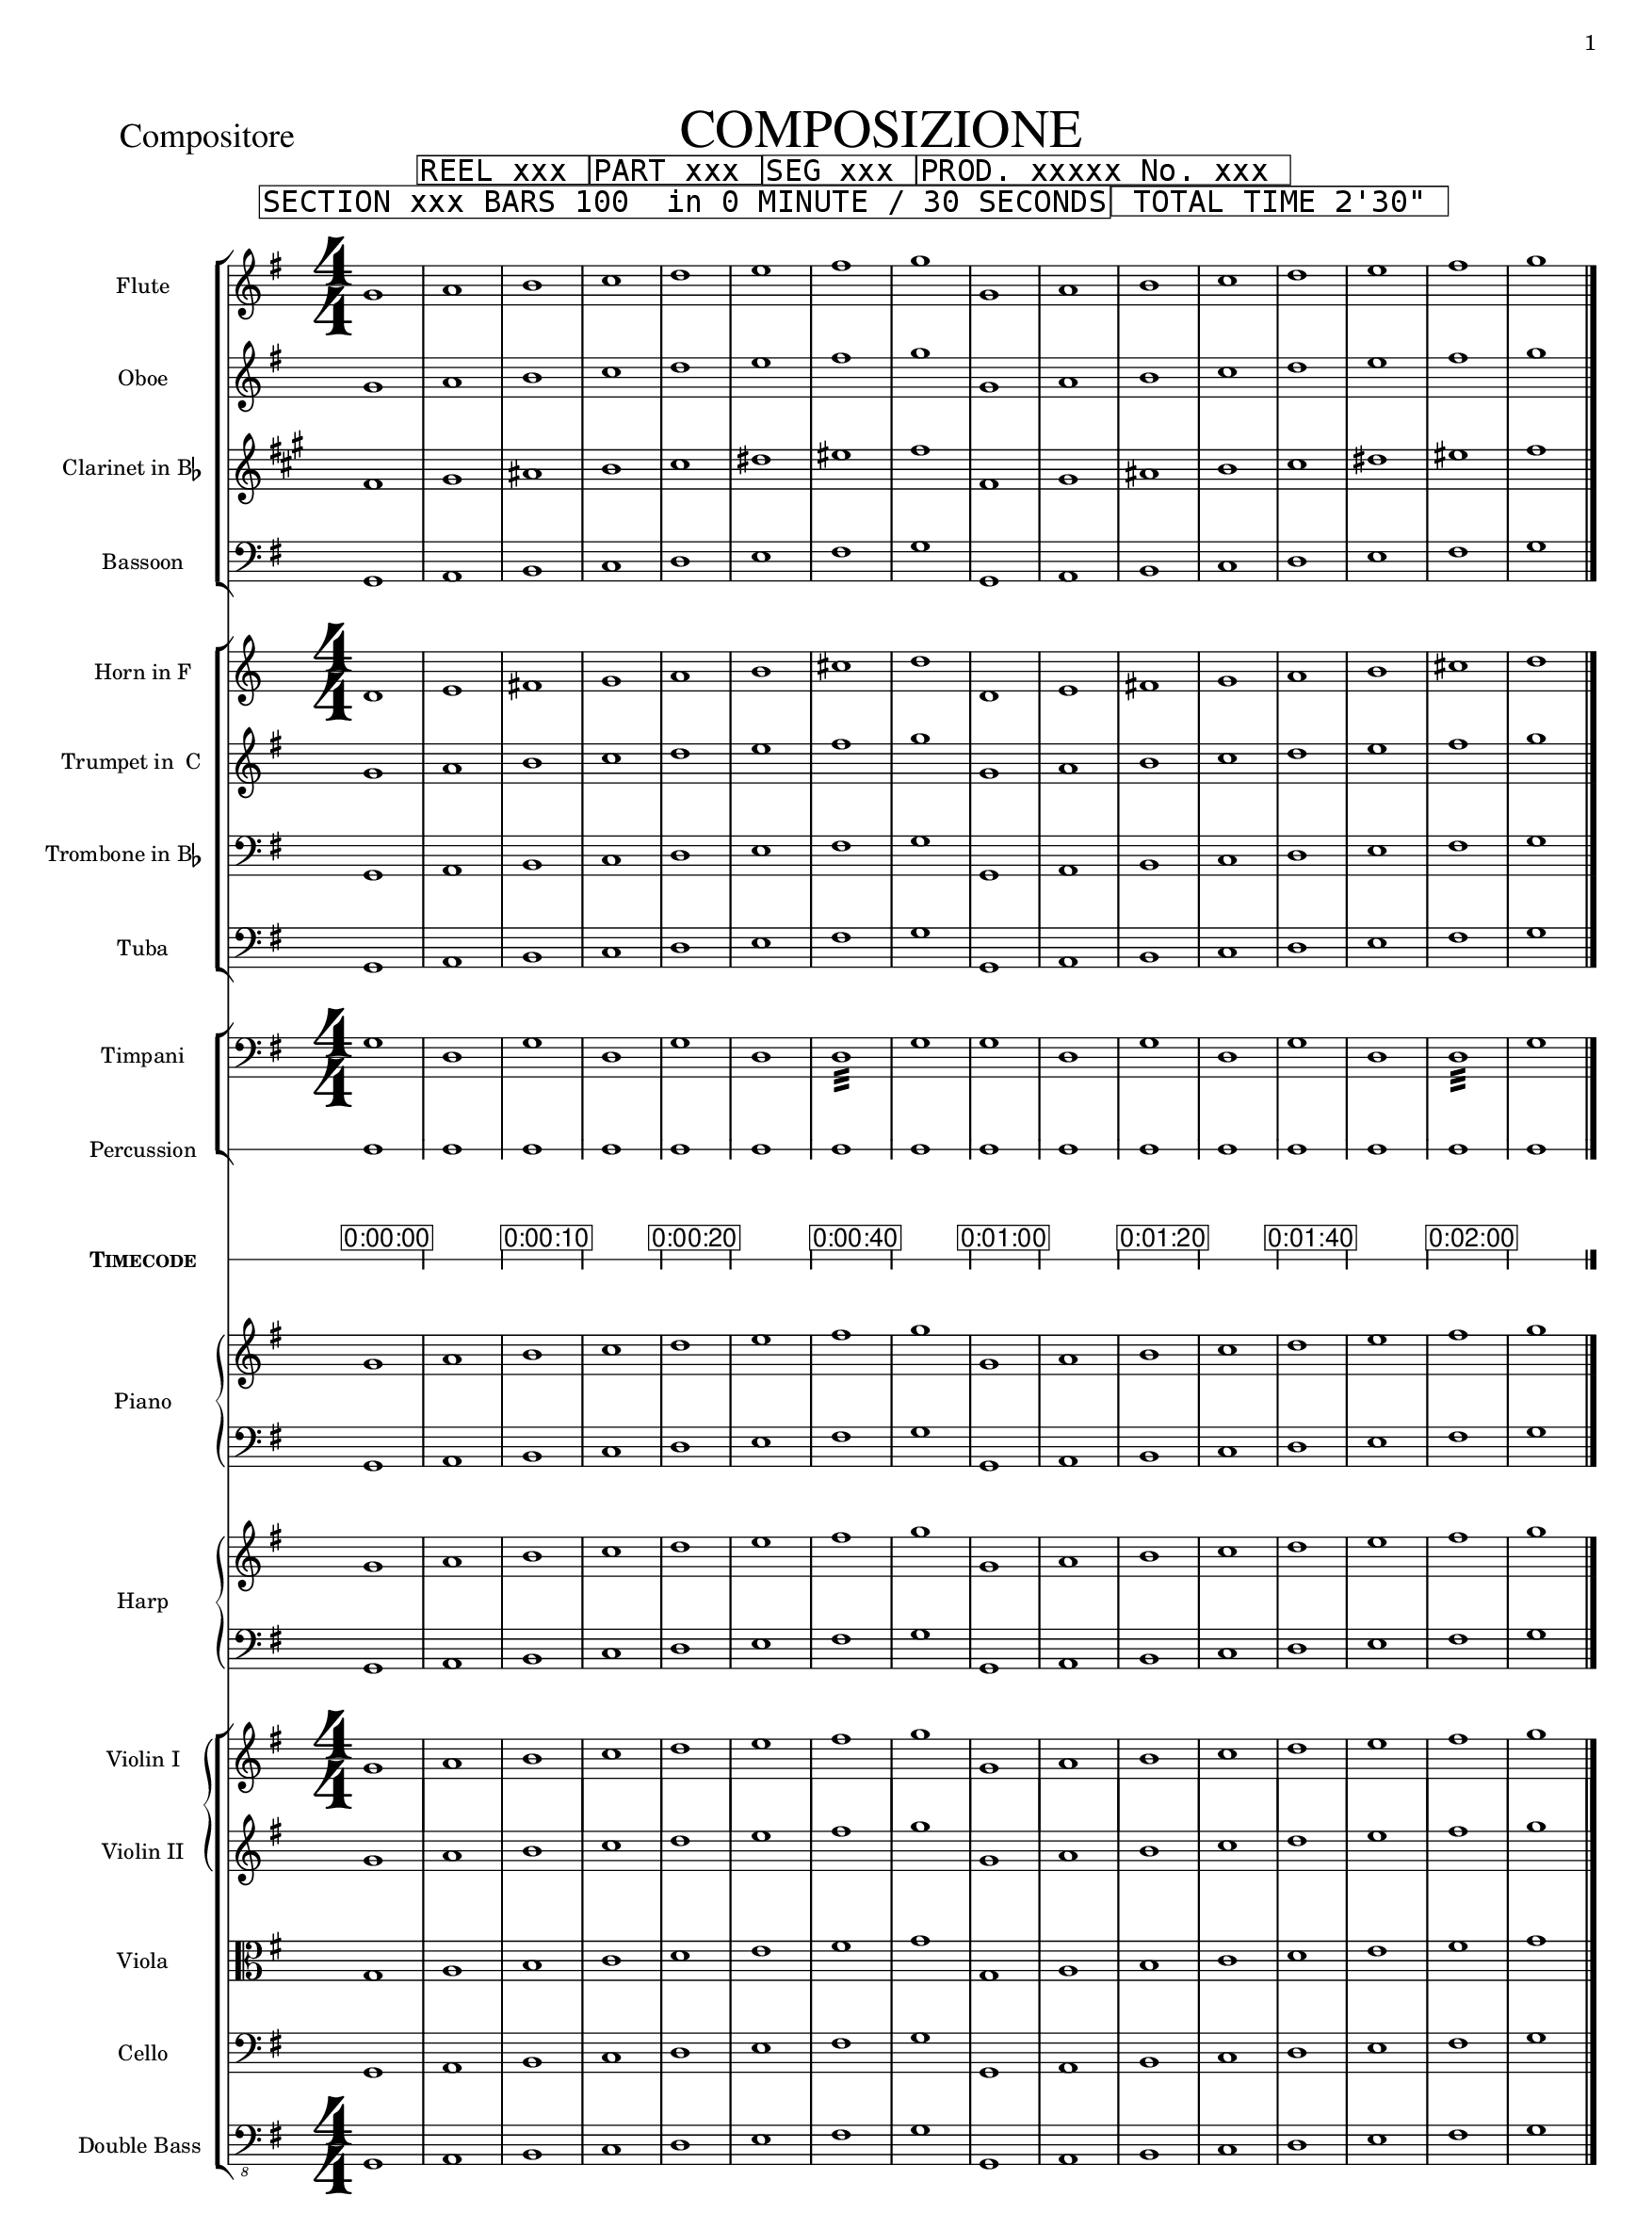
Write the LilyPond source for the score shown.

#(set-global-staff-size 20)

\paper {
  #(set-paper-size "a3")
  ragged-last-bottom = ##f
  top-margin = 15
  line-width = 267
  left-margin = 20
  bottom-margin = 15
 %after-title-space = 50\mm
   %first-page-number = #1 
 
 print-page-number = ##t
  print-first-page-number = ##t
  
  #(include-special-characters)
  

}






\header {
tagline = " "
 
}

  \markuplist {

 \fill-line {
    	\right-align { \fontsize #4 { \override #'(font-name . "Times") " Compositore "}
 		 }	
    	 \center-align { \fontsize #8 { \override #'(font-name . "Times") "    COMPOSIZIONE"}
	 
      	 \vspace#3
	 	}
    }
    
   \fill-line {
   
\concat{    \fontsize #3 { \override #'(font-name . "Andale Mono")  \box{ "REEL xxx "}}
   \fontsize #3 { \override #'(font-name . "Andale Mono") \box{ "PART xxx "}} 
     \fontsize #3 { \override #'(font-name . "Andale Mono") \box{ "SEG xxx "}}
      \fontsize #3 { \override #'(font-name . "Andale Mono")  \box{ "PROD. xxxxx No. xxx "} 
      		}
    	}
}	
     \fill-line { \concat{
    
          \fontsize #3 { \override #'(font-name . "Andale Mono") \box{ "SECTION xxx BARS 100  in 0 MINUTE / 30 SECONDS"  }}  
            \fontsize #3 { \override #'(font-name . "Andale Mono")  \box{ " TOTAL TIME 2'30\" "}}
      		}
      	   }
     
      
   

   
  }



fluteMusic = \relative c' { \key g \major  
						\repeat unfold 2 {g'1 a b c d e fis g}  
						
										\bar"|."
						




				}

oboeMusic = \relative c' { \key g \major  
						\repeat unfold 2 {g'1 a b c d e fis g} 
						




				}

clarinetMusic = \transpose c' a
  \relative c'' { \key bes \major 
  				\repeat unfold 2 {g a b c d e fis g}  
  
  			}

bassoonMusic = \relative c { \key g \major  \clef bass
						\repeat unfold 2 {g1 a b c d e fis g} 
					




				}


hornMusic =		% \transpose f c'
  \relative c' { 
  			\repeat unfold 2 {g a b c d e fis g} 
			
			
			}

trumpetMusic = \relative c' { \key g \major 
								\repeat unfold 2 {g' a b c d e fis g} 
								



			}

tromboneMusic = \relative c { \key g \major

							\repeat unfold 2 {g a b c d e fis g} 
							
					 }

tubaMusic = \relative c { \key g \major 
								\repeat unfold 2 {g a b c d e fis g} 
								



			}



timpaniMusic = \relative c { \key g \major  \clef bass
						\repeat unfold 2 {g'1 d g d g d d:32 g }  




				}

percussionMusic = \relative c { \key g \major 

						\repeat unfold 2 {c c c c c c c c} 
						
						
				  }


timecodeMusic =  { \hide BarLine
\override TextScript.extra-offset = #'(-2 . 5) 
	s4-\markup { \fontsize #1.5 {\box{\sans 0:00:00}}}  s2.
	s1
	s4-\markup { \fontsize #1.5 {\box{\sans 0:00:10}}} s2.
	s1
	s4-\markup { \fontsize #1.5 {\box{\sans 0:00:20}}} s2.
	s1
	s4-\markup { \fontsize #1.5 {\box{\sans 0:00:40}}} s2.
	s1
	s4-\markup { \fontsize #1.5 {\box{\sans 0:01:00}}} s2.
	s1
	s4-\markup { \fontsize #1.5 {\box{\sans 0:01:20}}} s2.
	s1
	s4-\markup { \fontsize #1.5 {\box{\sans 0:01:40}}} s2.
	s1
	s4-\markup { \fontsize #1.5 {\box{\sans 0:02:00}}} s2.
	s1
			
			
			
			
			
						
						
				  }



%Mano Destra
pianoRHMusic = \relative c' { \key g \major 

				\repeat unfold 2 {g' a b c d e fis g}  
				
				
}



%Mano Sinistra
pianoLHMusic = \relative c { \clef bass \key g \major

					\repeat unfold 2 {g a b c d e fis g} 
				
					
 }

harpRHMusic = \relative c'' { \key g \major 

				\repeat unfold 2 {g a b c d e fis g} 
			
				
				
 }

harpLHMusic = \relative c { \clef bass \key g \major 


				\repeat unfold 2 {g a b c d e fis g} 
				
				
 }






violinIMusic = \relative c' { \key g \major 
						\repeat unfold 2 {g' a b c d e fis g} 
						 }





violinIIMusic = \relative c' { \key g \major 

				\repeat unfold 2 {g' a b c d e fis g} 

 }






violaMusic = \relative c { \clef alto \key g \major 


				\repeat unfold 2 {g' a b c d e fis g}  



}





celloMusic = \relative c { \clef bass \key g \major 

				\repeat unfold 2 {g a b c d e fis g} 
					
 }






cbassMusic = \relative c, { \clef "bass_8" \key g \major 


						\repeat unfold 2 {g a b c d e fis g} 



 }
 
 
 
 
 






\score {
  <<
    \new StaffGroup = "StaffGroup_woodwinds" <<
      \new Staff = "Staff_flute" \with { instrumentName = #"Flute" }
      \fluteMusic
      
   
      \new Staff = "Staff_oboe" \with { \omit TimeSignature
      						instrumentName = #"Oboe" }
      \oboeMusic

      \new Staff = "Staff_clarinet" \with {\omit TimeSignature
        instrumentName = \markup { \concat { "Clarinet in B" \flat } }
      } \transpose bes c' \clarinetMusic
      
     
      \new Staff = "Staff_bassoon" \with {\omit TimeSignature
      				 instrumentName = #"Bassoon" }
      \bassoonMusic
    >>



    \new StaffGroup = "StaffGroup_brass" <<
      \new Staff = "Staff_hornI" \with { instrumentName = #"Horn in F" }
       % \transposition f
        \transpose f c' \hornMusic

      \new Staff = "Staff_trumpet" \with {\omit TimeSignature 
      					 instrumentName = #"Trumpet in  C" }
      \trumpetMusic
      
      
        \new Staff = "Staff_trombone" \with { \clef bass  \omit TimeSignature
        instrumentName = \markup { \concat { "Trombone in B" \flat } }
        }
      \tromboneMusic
      
       \new Staff = "Staff_tuba" \with {\omit TimeSignature 
       					\clef bass
      					 instrumentName = #"Tuba" }
      \tubaMusic
      

    >>
    
   \new StaffGroup = "StaffGroup_percussion" <<
    \new Staff = "Staff_timpani" \with { \clef bass  
         instrumentName = #"Timpani"
        }
      \timpaniMusic
      
    \new RhythmicStaff = "RhythmicStaff_percussion"
    \with {\omit TimeSignature  instrumentName = #"Percussion" }
    
    
      \percussionMusic
      >>
      
      
      
       \new RhythmicStaff = "Timecode"
   						 \with {\omit TimeSignature  
    instrumentName = \markup {  \bold { \smallCaps "Timecode" } }
    }\timecodeMusic
    
    
  
    \new PianoStaff \with { \omit TimeSignature  instrumentName = #"Piano" }
    <<
      \new Staff { \pianoRHMusic }
      \new Staff { \pianoLHMusic }
    >>
    
    
    \new PianoStaff \with { \omit TimeSignature  instrumentName = #"Harp" }
    <<
      \new Staff { \harpRHMusic }
      \new Staff { \harpLHMusic }
    >>
    
    
    
 
    
    
    
    
    
    \new StaffGroup = "StaffGroup_strings" <<
      \new GrandStaff = "GrandStaff_violins" <<
        \new Staff = "Staff_violinI" \with { instrumentName = #"Violin I" }
        \violinIMusic

        \new Staff = "Staff_violinII" \with { \omit TimeSignature
        							instrumentName = #"Violin II" }
        \violinIIMusic
      >>

      \new Staff = "Staff_viola" \with { \omit TimeSignature 
      								instrumentName = #"Viola" }
      \violaMusic

      \new Staff = "Staff_cello" \with { \omit TimeSignature
      								instrumentName = #"Cello" }
      \celloMusic

      \new Staff = "Staff_cbass" \with { instrumentName = #"Double Bass" }
      \cbassMusic
    >>
  >>
  \layout { 
  				\context { \Score
				\override TimeSignature.font-size = #8
				\numericTimeSignature
						}
				\context {
   				 \GrandStaff
			    \consists Keep_alive_together_engraver
  }
			
		}
}